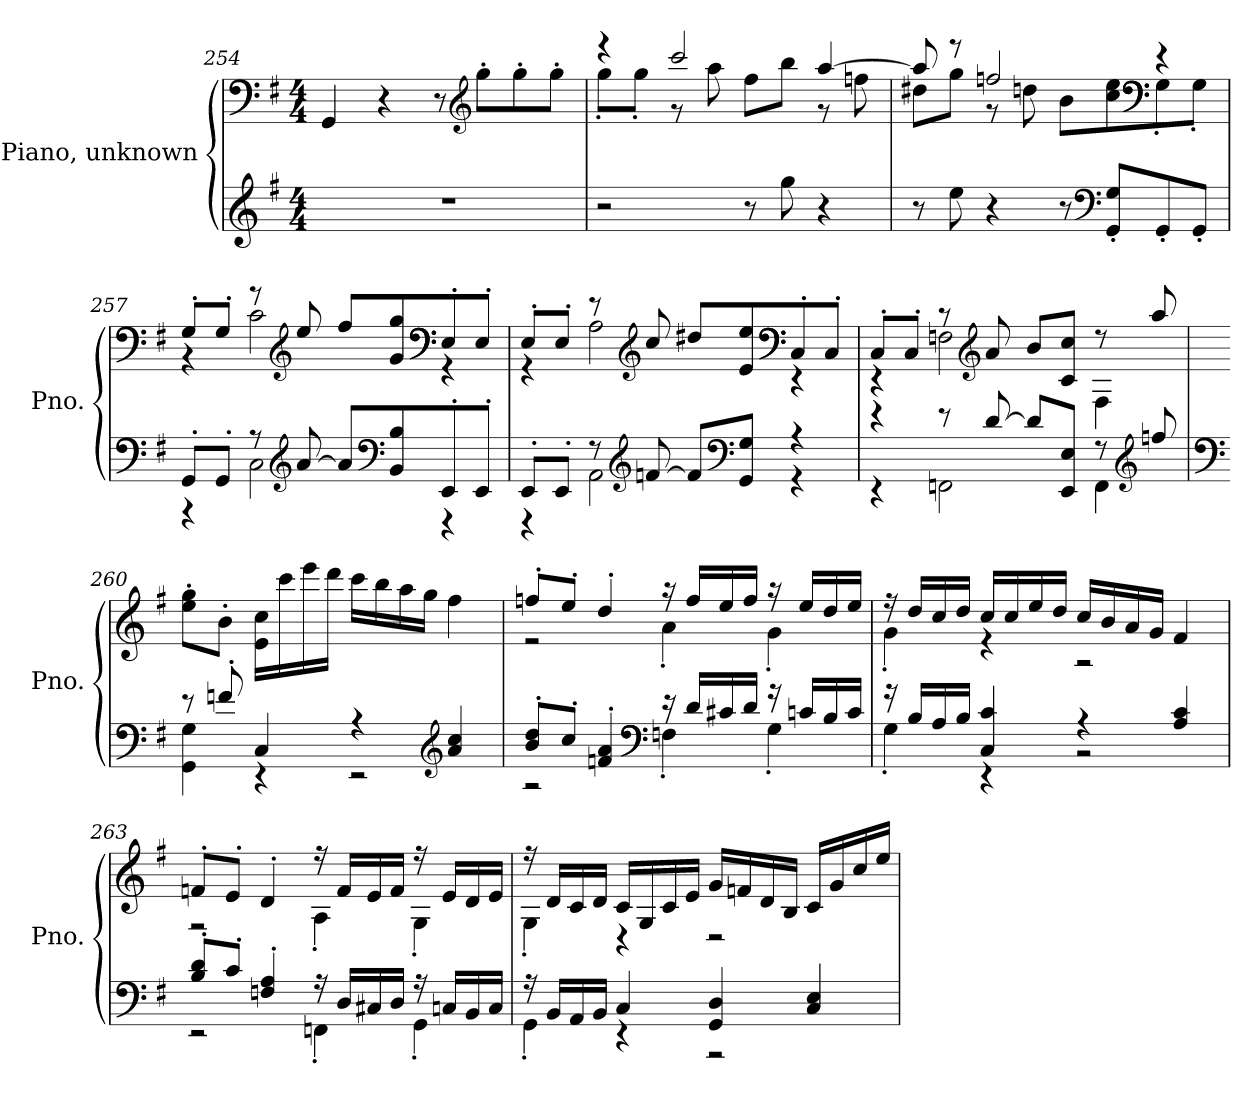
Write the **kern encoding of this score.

**kern	**kern
*part1	*part1
*staff2	*staff1
*I"Piano, unknown	*
*I'Pno.	*
*clefG2	*clefF4
*k[f#]	*k[f#]
*M4/4	*M4/4
=254	=254
1r	4GG/
.	4r
.	8r
*	*clefG2
.	8gg'\L
.	8gg'\
.	8gg'\J
=255	=255
*	*^
2r	4r	8gg'\L
.	.	8gg'\J
.	2ccc/	8r
.	.	8aa\
8r	.	8ff#\L
8gg\	.	8bb\J
4r	[4aa/	8r
.	.	8ffn\
!!LO:LB:g=z	!!
=256	=256	=256
8r	8aa/]	8dd#X\L
8ee\	8r	8gg\J
4r	2ffn/	8r
.	.	8ddn\
8r	.	8b\L
*clefF4	*	*
8GG/' 8G/'L	.	8cc\ 8ee\
*	*clefF4	*
8GG'/	4r	8G'\
8GG'/J	.	8G'\J
=257	=257	=257
*^	*	*
8GG'/L	4r	8G'/L	4r
8GG'/J	.	8G'/J	.
8r	2C\	8r	2c\
*clefG2	*	*clefG2	*
[8a/	.	8ee/	.
8a/L]	.	8ff#/L	.
*clefF4	*	*	*
8BB/ 8B/	.	8g/ 8gg/	.
*	*	*clefF4	*
8EE'/	4r	8E'/	4r
8EE'/J	.	8E'/J	.
!!LO:PB:g=z	!!
=258	=258	=258	=258
8EE'/L	4r	8E'/L	4r
8EE'/J	.	8E'/J	.
8r	2AA\	8r	2A\
*clefG2	*	*clefG2	*
[8fn/	.	8cc/	.
8f/L]	.	8dd#X/L	.
*clefF4	*	*	*
8GG/ 8G/J	.	8e/ 8ee/	.
*	*	*clefF4	*
4r	4r	8C'/	4r
.	.	8C'/J	.
=259	=259	=259	=259
4r	4r	8C'/L	4r
.	.	8C'/J	.
8r	2FFn\	8r	2Fn\
*	*	*clefG2	*
[8d/	.	8a/	.
8d/L]	.	8b/L	.
8EE/ 8E/J	.	8c/ 8cc/J	.
8r	4FF\	8r	4F\
*clefG2	*	*	*
8ffn/	.	8aa/	.
*	*	*v	*v
!!LO:LB:g=z
=260	=260	=260
*clefF4	*	*
8r	4GG\ 4G\	8ee\' 8gg\'L
8fn'/	.	8b'\J
4C/	4r	16e\ 16cc\LL
.	.	16ccc\
.	.	16eee\
.	.	16ddd\JJ
4r	2r	16ccc\LL
.	.	16bb\
.	.	16aa\
.	.	16gg\JJ
*clefG2	*	*
4a/ 4cc/	.	4ff#\
=261	=261	=261
*	*	*^
8b/' 8dd/'L	2r	8ffn'/L	2r
8cc'/J	.	8ee'/J	.
4fn/' 4a/'	.	4dd'/	.
*clefF4	*	*	*
16r	4Fn'\	16r	4a'\
16d/LL	.	16ff/LL	.
16c#X/	.	16ee/	.
16d/JJ	.	16ff/JJ	.
16r	4G'\	16r	4g'\
16cn/LL	.	16ee/LL	.
16B/	.	16dd/	.
16c/JJ	.	16ee/JJ	.
=262	=262	=262	=262
16r	4G'\	16r	4g'\
16B/LL	.	16dd/LL	.
16A/	.	16cc/	.
16B/JJ	.	16dd/JJ	.
4C/ 4c/	4r	16cc/LL	4r
.	.	16cc/	.
.	.	16ee/	.
.	.	16dd/JJ	.
4r	2r	16cc/LL	2r
.	.	16b/	.
.	.	16a/	.
.	.	16g/JJ	.
4A/ 4c/	.	4f#/	.
!!LO:LB:g=z	!!
=263	=263	=263	=263
8B/' 8d/'L	2r	8fn'/L	2r
8c'/J	.	8e'/J	.
4Fn/' 4A/'	.	4d'/	.
16r	4FFn'\	16r	4A'\
16D/LL	.	16f/LL	.
16C#X/	.	16e/	.
16D/JJ	.	16f/JJ	.
16r	4GG'\	16r	4G'\
16Cn/LL	.	16e/LL	.
16BB/	.	16d/	.
16C/JJ	.	16e/JJ	.
=264	=264	=264	=264
16r	4GG'\	16r	4G'\
16BB/LL	.	16d/LL	.
16AA/	.	16c/	.
16BB/JJ	.	16d/JJ	.
4C/	4r	16c/LL	4r
.	.	16G/	.
.	.	16c/	.
.	.	16e/JJ	.
4GG/ 4D/	2r	16g/LL	2r
.	.	16fn/	.
.	.	16d/	.
.	.	16B/JJ	.
4C/ 4E/	.	16c/LL	.
.	.	16g/	.
.	.	16cc/	.
.	.	16ee/JJ	.
*v	*v	*	*
*	*v	*v
=	=
*-	*-
